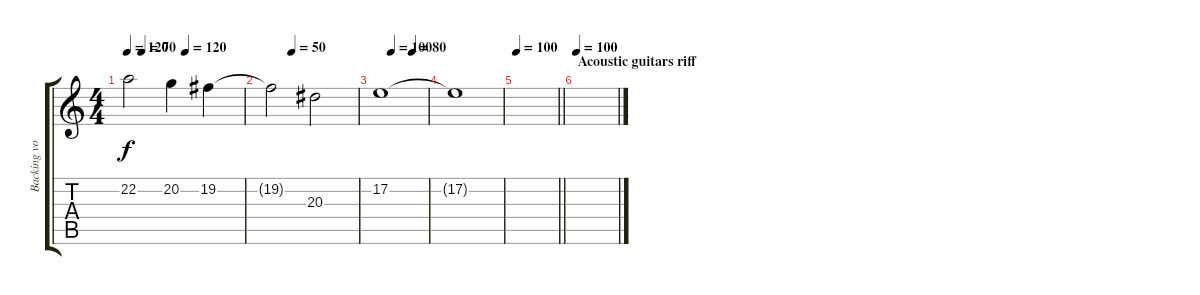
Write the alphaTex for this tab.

\track ("Backing vocals + effects" "Backing vo") {instrument choiraahs}
\staff {score tabs}
\tuning (E4 B3 G3 D3 A2 E2) {hide}
\ts (4 4)
\tempo 120
\tempo (70 0.125)
\tempo (120 0.5)
\clef g2
\ks c
22.2{t}.2{dy f} 20.2.4 19.2.4 |
\tempo (50 0.25)
19.2{t}.2 20.3.2 |
\tempo (100 0.25)
\tempo (80 0.6875)
17.2.1{volume 8} |
17.2{t}.1 |
\tempo 100
\barLineRight lightlight
|
\section ("" "Acoustic guitars riff")
\tempo 100
